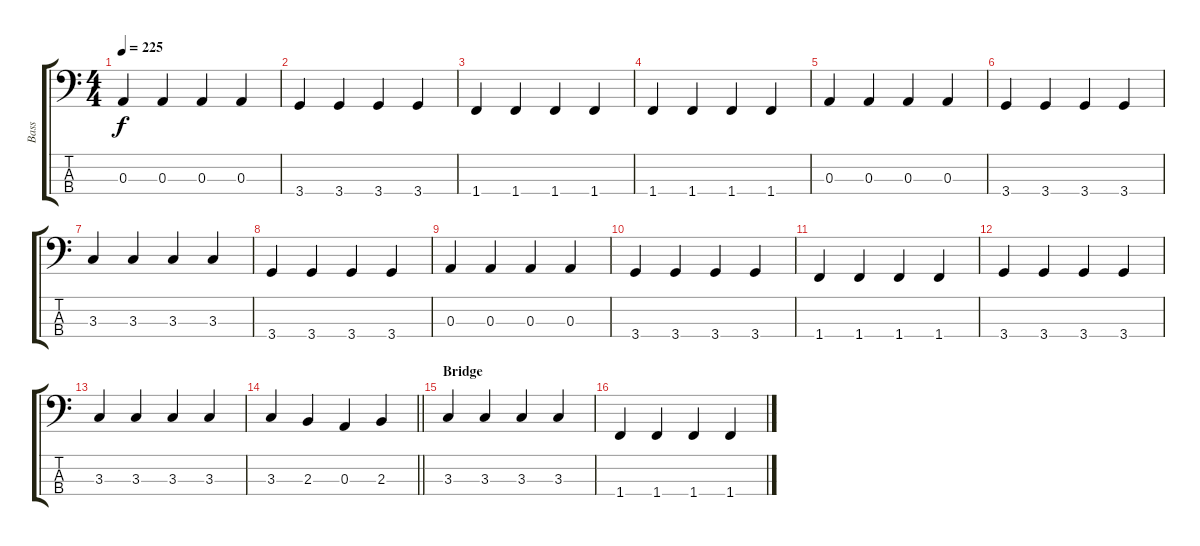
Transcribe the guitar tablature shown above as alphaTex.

\track ("Bass" "Bass") {instrument electricbassfinger}
\staff {score tabs}
\tuning (G2 D2 A1 E1) {hide}
\ts (4 4)
\tempo 225
\clef f4
\ks c
0.3.4{dy f} 0.3.4 0.3.4 0.3.4 |
3.4.4 3.4.4 3.4.4 3.4.4 |
1.4.4 1.4.4 1.4.4 1.4.4 |
1.4.4 1.4.4 1.4.4 1.4.4 |
0.3.4 0.3.4 0.3.4 0.3.4 |
3.4.4 3.4.4 3.4.4 3.4.4 |
3.3.4 3.3.4 3.3.4 3.3.4 |
3.4.4 3.4.4 3.4.4 3.4.4 |
0.3.4 0.3.4 0.3.4 0.3.4 |
3.4.4 3.4.4 3.4.4 3.4.4 |
1.4.4 1.4.4 1.4.4 1.4.4 |
3.4.4 3.4.4 3.4.4 3.4.4 |
3.3.4 3.3.4 3.3.4 3.3.4 |
\barLineRight lightlight
3.3.4 2.3.4 0.3.4 2.3.4 |
\section ("" "Bridge")
3.3.4 3.3.4 3.3.4 3.3.4 |
1.4.4 1.4.4 1.4.4 1.4.4
